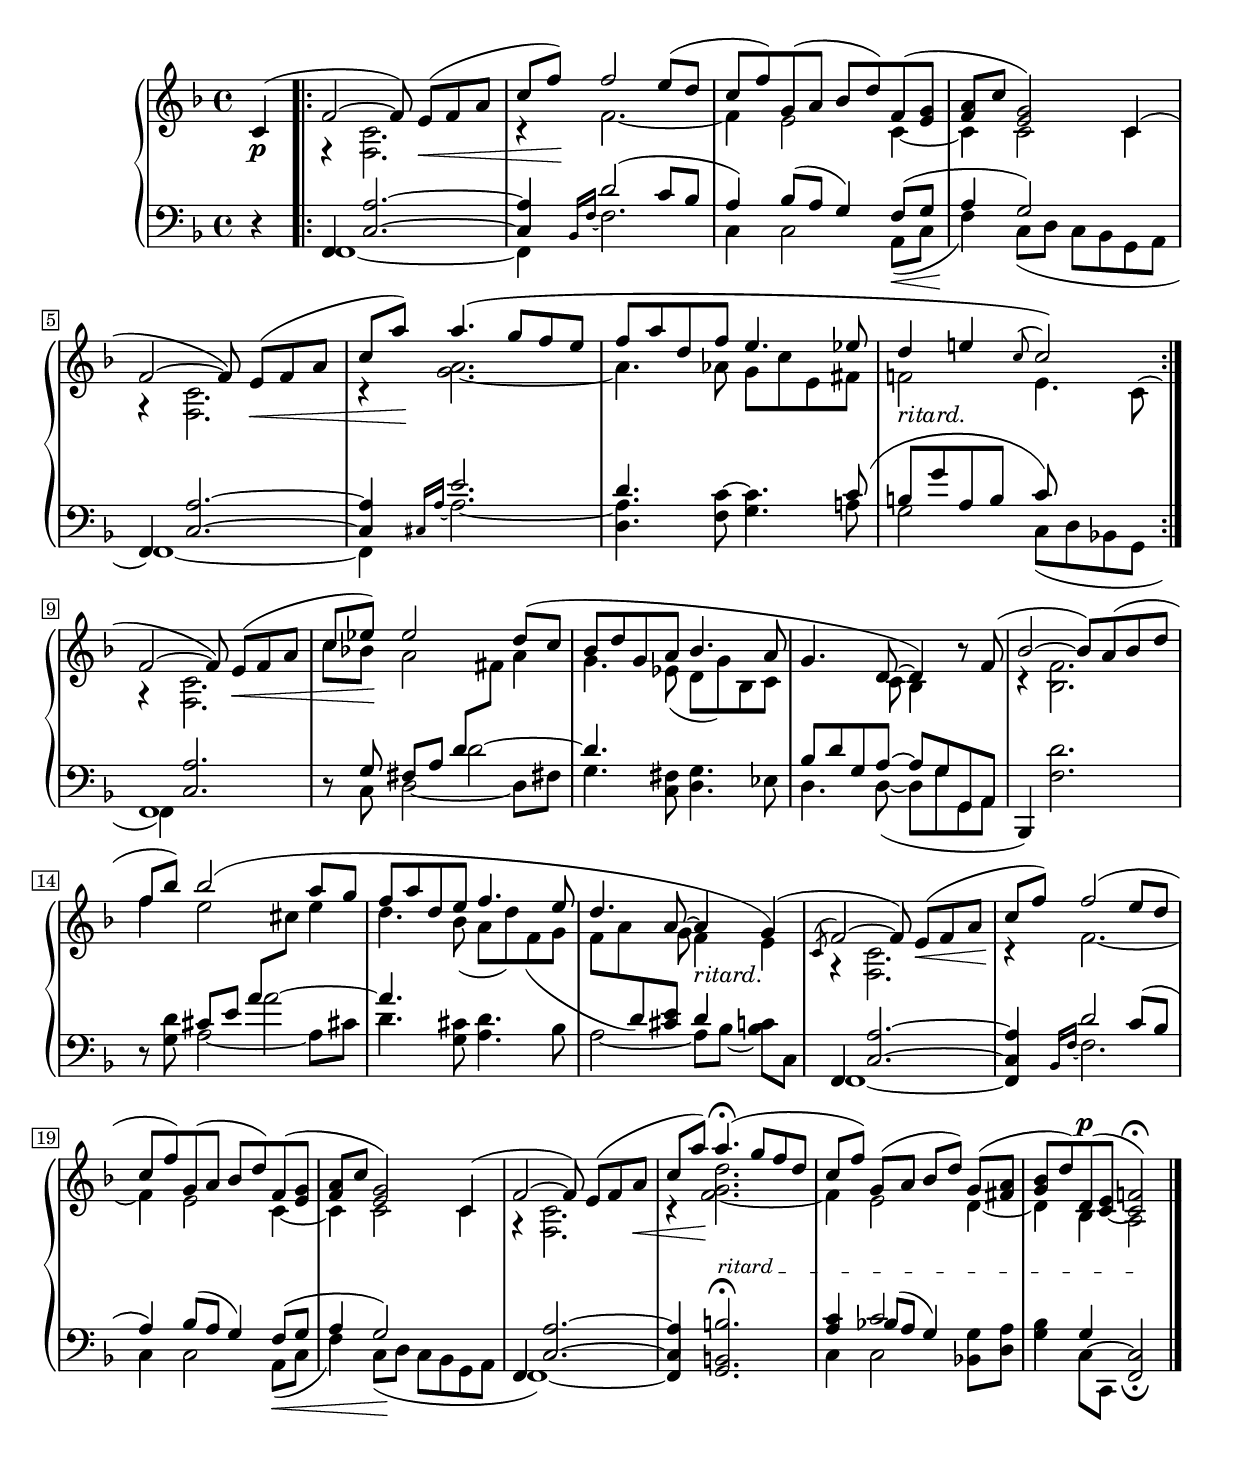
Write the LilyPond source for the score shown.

\version "2.23.10"

#(ly:set-option 'relative-includes #t)

Global = {
  \key f \major
  \time 4/4
  \include "../global.ly"
}

ritardando = { \override TextSpanner.bound-details.left.text = \markup { \small "ritard " } }

Sopran = \context Voice = "one" \relative c' {
  \voiceOne
  \override Rest.staff-position = #0
  \partial 4
    c4(\p
  %1
  | \repeat volta 2 {
    f2~ f8 ) e\< ( [ f a ]
  | c8 f\! ) f2 e8 ( d
  | c8 f ) g, ( a bes d ) f, ( <e g>8
  | <f a>8 c' <e, g>2 ) c4 (
  %5
  | f2 ~ f8 ) e[\< ( f a]
  | c8 a'\! ) a4. \( g8 f e
  | f8 a d, f e4. ees8
  | d4_\markup { \italic "ritard." } e \appoggiatura { c8 } c2*1/2 \)
    s8 \stemDown c,8 (
    }
    \break
  | \stemUp f2~ f8 ) e\< ( [f a]
  %10
  | c8 ees\! ) ees2 d8 ( c
  | bes d g, a bes4. a8
  | g4. d8 ~ d4 ) r8 f8 (
  | bes2 ~ bes8 ) a ( bes d
  | f8 bes ) bes2 ( a8 g
  %15
  | f8 a d, e f4. e8
  | d4. << a8~ \\ g8 >>
    << {
      a4_\markup { \italic "ritard." }
    } \\ {} >> g ) (
    \acciaccatura { c,8 }
  | f2~ f8 ) e\< ( [f a]
  | c8\! f ) f2 ( e8 d
  | c8 f ) g, ( a bes d ) f, ( <e g>
  %20
  | <f a> c' <e, g>2 ) c4 (
  | f2 ~ f8 ) e( [f a]\<
  | c8 a'\! )  a4.^\fermata ( g8 f d
  | c8 [f] ) g, ( [a] bes [d] ) g, ( [<fis a>]
  | <g bes> d' ) d,^\p ( \tieDown <c~ e> <c f>2^\fermata)
  \fine
}

Alto = \context Voice = "two" \relative c' {
  \voiceTwo
  \partial 4
    s4
  %1
  | \repeat volta 2 {
    f,4\rest  <f c'>2.
  | r4 f'2.~
  | f4 e2 c4~
  | c4 c2 c4
  %5
  | r4  <f, c'>2.
  | r4 <g' a>2.~
  | a4. aes8 g c e, fis
  | f2 e4. s8
    }
  | r4  <f, c'>2.
  %10
  | \stemDown c''8 bes! a2 a4
  | g4. ees8 ( d g ) bes, c
  | s4. c8 bes4 s4
  | r4  <bes f'>2.
  | f''4 e2 e4
  %15
  | d4. bes8 ( a d ) f, ( g
  | f8 a
    \change Staff = "lower"
    \stemUp d, ) <e cis>
    \change Staff = "upper"
    \stemDown f4 e
  | r4 <f, c'>2.
  | r4 f'2.~
  | f4 e2 c4~
  %20
  | c4 c2 c4
  | r4 <f, c'>2.
  | r4 <f' g d'>2.~
  | f4 e2 d4~
  | d4 <bes> a2
}

Tenor = \context Voice = "three" \relative c {
  \voiceThree
  \override Rest.staff-position = #0
  \partial 4
    s4
  %1
  | \repeat volta 2 {
    f,4 <c' a'>2.~
  | <c a'>4 \tieDown\grace { bes16 f'~ } \stemDown f2.
  | \slurDown c4 c2 a8\<( c8
  | f4\!) c8 (d c bes g a
  %5
  | \stemUp\tieUp f4) <c' a'>2.~
  | <c a'>4 \tieDown\grace { cis16 a'~ } \stemDown a2.~
  | <a d,>4. \tieUp <f c'>8~ <g c>4. \tieDown a8
  | g2 c,8( d bes g
    }
  | f4) \stemUp <c' a'>2.
  %10
  | s8 g'8 fis[ a] \stemDown
    << {
      \stemDown
      \once\override NoteColumn.force-hshift = #0.6
      d2~
    } \\ {
      \stemUp d8[
      \change Staff = "upper"
      \stemDown fis]
    } >>
  | << d4. \\ s4. >> s8 s2
  | \stemUp\tieUp bes8[ d g, a~] a[ g g, a]
  | s4 \stemDown <f' d'>2.
  | s4 \stemUp cis'8[ e] \stemDown
    << {
      \stemDown
      \once\override NoteColumn.force-hshift = #0.6
      a2~
    } \\ {
      \stemUp a8[
      \change Staff = "upper"
      \stemDown cis]
    } >>
  %15
  | << a4. \\ d,4. >> s8 s2
  | s2 \stemUp d4 s4
  | f,,4 <c' a'>2.~
  | <c a'>4 \slurUp\stemUp\tieUp d'2 c8 ( bes
  | a4) bes8( a g4 ) f8( g
  %20
  | a4 g2) s4
  | f,4 <c' a'>2.~
  | <c a'>4 s2.
  | <a' c>4
    << c2
    \\ {
      \stemUp\slurUp \once\override NoteColumn.force-hshift = #1 bes8 ( a g4 )
    } >> s4
  | s4 g4 s2
}

Bass = \context Voice = "four" \relative c {
  \voiceFour
  \override Rest.staff-position = #0
  \slurUp
  \partial 4
    r4
  %1
  | \repeat volta 2 {
    f,1~
  | \tieDown f4 \tieUp\stemUp d''2 ( c8 bes
  | a4 ) bes8 ( a g4 ) f8 ( g
  | a4 g2) s4
  %5
  | \tieDown
    \once\override NoteColumn.force-hshift = #1
    f,1~
  | \stemDown f4 \stemUp e''2.
  | d4. s8 s4. c8(
  | b8 g' a, b c) s4.
    }
  | f,,1
  %10
  | \stemDown r8 c'8 d2~ d8 fis!
  | g4. < c, fis >8 <d g>4. ees8
  | \slurDown d4. d8~ ( d g g, a
  | \stemUp bes,4 ) s2.
  | \stemDown r8 <g'' d'>8 a2~ a8 cis!
  %15
  | s4. <g cis>8 <a d>4. bes8
  | a2~ a8[ bes~]
    \once\override NoteColumn.force-hshift = #-1
    <bes c>[ c,]
  | \tieDown f,1 ~
  | \stemUp f4 \grace { bes16 f'~ } \stemDown f2.
  | c4 c2 a8\< ( c
  %20
  | f4 ) c8\![ ( d] c[ bes g a]
  | \tieDown f1~ )
  | \stemUp f4\ritardando\tieUp <g b! b'!>2.^\fermata\startTextSpan
  | \stemDown c4 c2 <bes g'>8[ <d a'>]
  | \set tieWaitForNote = ##t
    <g bes>4 c,8~ c, \stemUp <c' f,>2_\fermata\stopTextSpan
  \fine
}

\score {
  \new PianoStaff
  <<
    \accidentalStyle Score.piano
    \context Staff = "upper" <<
      \set Staff.midiInstrument = #"acoustic grand"
      \Global
      \clef treble
      \Sopran
      \Alto
    >>
    \context Staff = "lower" <<
      \set Staff.midiInstrument = #"acoustic grand"
      \Global
      \clef bass
      \Tenor
      \Bass
    >>
  >>
  \header {
    %composer = "Robert Schumann"
    %opus = "Op. 15"
    title = \markup { "7. Träumerei" }
    % workaround to insert some vertical space after the subtitle
    subtitle = \markup {
             \column {
               \line { "(Dreaming)" }
               \line { " " }
             }
           }

  }
  \layout {}
  \midi {}
}
